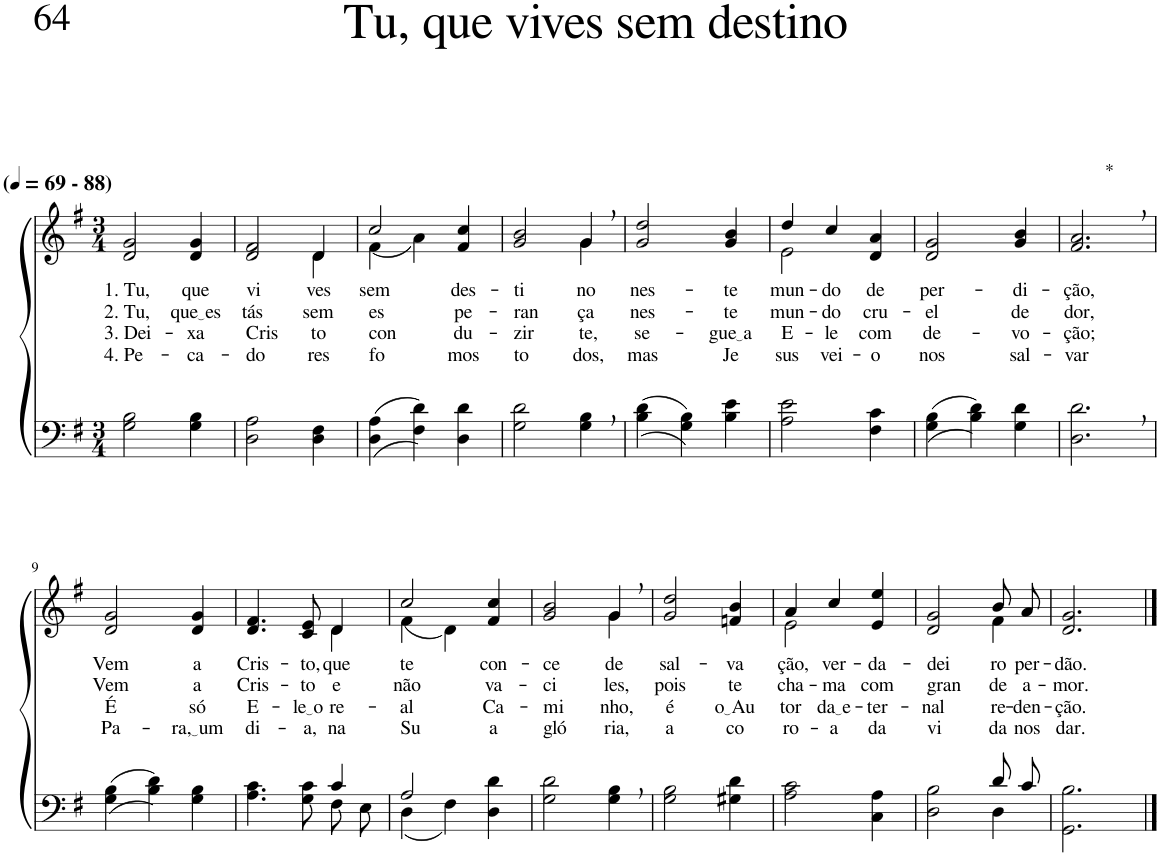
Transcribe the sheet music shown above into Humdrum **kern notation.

**kern	**kern	**text	**text	**text	**text
*part2	*part1	*part1	*part1	*part1	*part1
*staff2	*staff1	*staff1	*staff1	*staff1	*staff1
*I"Parte III e IV	*I"Parte I e II	*	*	*	*
*clefF4	*clefG2	*	*	*	*
*Trd1c2	*Trd1c2	*	*	*	*
*k[f#]	*k[f#]	*	*	*	*
*M3/4	*M3/4	*	*	*	*
*MM69	*MM69	*	*	*	*
=1	=1	=1	=1	=1	=1
!	!LO:TX:a:B:t=(	!	!	!	!
!	!LO:TX:a:B:t=- 88)	!	!	!	!
!	!	!LO:LY:b	!LO:LY:b	!LO:LY:b	!LO:LY:b
2G\ 2B\	2d/ 2g/	1. Tu,	2. Tu,	3. Dei-	4. Pe-
!	!	!LO:LY:b	!LO:LY:b	!LO:LY:b	!LO:LY:b
4G\ 4B\	4d/ 4g/	que	que es	-xa	-ca-
=2	=2	=2	=2	=2	=2
!	!	!LO:LY:b	!LO:LY:b	!LO:LY:b	!LO:LY:b
*	*^	*	*	*	*
2D\ 2A\	2d/ 2f#/	2ryy	vi-	tás	Cris-	-do-
!	!	!	!LO:LY:b	!LO:LY:b	!LO:LY:b	!LO:LY:b
4D\ 4F#\	4d/	4d\	-ves	sem	-to	-res
=3	=3	=3	=3	=3	=3	=3
!	!	!	!LO:LY:b	!LO:LY:b	!LO:LY:b	!LO:LY:b
((4D\ 4A\	2cc/	(4f#\	sem	es-	con-	fo-
4F#\ 4d\))	.	4a\)	.	.	.	.
!	!	!	!LO:LY:b	!LO:LY:b	!LO:LY:b	!LO:LY:b
4D\ 4d\	4f#/ 4cc/	4ryy	des-	-pe-	-du-	-mos
=4	=4	=4	=4	=4	=4	=4
!	!	!	!LO:LY:b	!LO:LY:b	!LO:LY:b	!LO:LY:b
2G\ 2d\	2g/ 2b/	2ryy	-ti-	-ran-	-zir-	to-
!	!	!	!LO:LY:b	!LO:LY:b	!LO:LY:b	!LO:LY:b
4G\, 4B\,	4g,/	4g\	-no	-ça	-te,	-dos,
=5	=5	=5	=5	=5	=5	=5
!	!	!	!LO:LY:b	!LO:LY:b	!LO:LY:b	!LO:LY:b
*	*v	*v	*	*	*	*
((4B\ 4d\	2g/ 2dd/	nes-	nes-	se-	mas
4G\ 4B\))	.	.	.	.	.
!	!	!LO:LY:b	!LO:LY:b	!LO:LY:b	!LO:LY:b
4B\ 4e\	4g/ 4b/	-te	-te	gue a	Je-
=6	=6	=6	=6	=6	=6
*	*^	*	*	*	*
!	!	!	!LO:LY:b	!LO:LY:b	!LO:LY:b	!LO:LY:b
2A\ 2e\	4dd/	2e\	mun-	mun-	E-	-sus
!	!	!	!LO:LY:b	!LO:LY:b	!LO:LY:b	!LO:LY:b
.	4cc/	.	-do	-do	-le	vei-
!	!	!	!LO:LY:b	!LO:LY:b	!LO:LY:b	!LO:LY:b
4F#\ 4c\	4d/ 4a/	4ryy	de	cru-	com	-o
=7	=7	=7	=7	=7	=7	=7
!	!	!	!LO:LY:b	!LO:LY:b	!LO:LY:b	!LO:LY:b
*	*v	*v	*	*	*	*
((4G\ 4B\	2d/ 2g/	per-	-el	de-	nos
4B\ 4d\))	.	.	.	.	.
!	!	!LO:LY:b	!LO:LY:b	!LO:LY:b	!LO:LY:b
4G\ 4d\	4g/ 4b/	-di-	de	-vo-	sal-
=8	=8	=8	=8	=8	=8
!	!LO:TX:a:t=*	!	!	!	!
!	!	!LO:LY:b	!LO:LY:b	!LO:LY:b	!LO:LY:b
2.D\, 2.d\,	2.f#/, 2.a/,	-ção,	dor,	-ção;	-var
!!LO:LB:g=z
=9	=9	=9	=9	=9	=9
!	!	!LO:LY:b	!LO:LY:b	!LO:LY:b	!LO:LY:b
((4G\ 4B\	2d/ 2g/	Vem	Vem	É	Pa-
4B\ 4d\))	.	.	.	.	.
!	!	!LO:LY:b	!LO:LY:b	!LO:LY:b	!LO:LY:b
4G\ 4B\	4d/ 4g/	a	a	só	ra, um
=10	=10	=10	=10	=10	=10
*^	*	*	*	*	*
!	!	!	!LO:LY:b	!LO:LY:b	!LO:LY:b	!LO:LY:b
*	*	*^	*	*	*	*
2ryy	4.A\ 4.c\	4.d/ 4.f#/	2ryy	Cris-	Cris-	E-	di-
!	!	!	!	!LO:LY:b	!LO:LY:b	!LO:LY:b	!LO:LY:b
.	8G\ 8c\	8c/ 8e/	.	-to,	-to	le o	-a,
!	!	!	!	!LO:LY:b	!LO:LY:b	!LO:LY:b	!LO:LY:b
4c/	8F#\L	4d/	4d\	que	e	re-	na
.	8E\J	.	.	.	.	.	.
=11	=11	=11	=11	=11	=11	=11	=11
!	!	!	!	!LO:LY:b	!LO:LY:b	!LO:LY:b	!LO:LY:b
2A/	(4D\	2cc/	(4f#\	te	não	-al	Su-
.	4F#\)	.	4d\)	.	.	.	.
!	!	!	!	!LO:LY:b	!LO:LY:b	!LO:LY:b	!LO:LY:b
4ryy	4D\ 4d\	4f#/ 4cc/	4ryy	con-	va-	Ca-	-a
=12	=12	=12	=12	=12	=12	=12	=12
!	!	!	!	!LO:LY:b	!LO:LY:b	!LO:LY:b	!LO:LY:b
*v	*v	*	*	*	*	*	*
2G\ 2d\	2g/ 2b/	2ryy	-ce-	-ci-	-mi-	gló-
!	!	!	!LO:LY:b	!LO:LY:b	!LO:LY:b	!LO:LY:b
4G\, 4B\,	4g,/	4g\	-de	-les,	-nho,	-ria,
=13	=13	=13	=13	=13	=13	=13
!	!	!	!LO:LY:b	!LO:LY:b	!LO:LY:b	!LO:LY:b
*	*v	*v	*	*	*	*
2G\ 2B\	2g/ 2dd/	sal-	pois	é	a
!	!	!LO:LY:b	!LO:LY:b	!LO:LY:b	!LO:LY:b
4G#X\ 4d\	4fn/ 4b/	-va-	te	o Au	co-
=14	=14	=14	=14	=14	=14
*	*^	*	*	*	*
!	!	!	!LO:LY:b	!LO:LY:b	!LO:LY:b	!LO:LY:b
2A\ 2c\	4a/	2e\	-ção,	cha-	-tor	-ro-
!	!	!	!LO:LY:b	!LO:LY:b	!LO:LY:b	!LO:LY:b
.	4cc/	.	ver-	-ma	da e	-a
!	!	!	!LO:LY:b	!LO:LY:b	!LO:LY:b	!LO:LY:b
4C\ 4A\	4e/ 4ee/	4ryy	-da-	com	-ter-	da
=15	=15	=15	=15	=15	=15	=15
*^	*	*	*	*	*	*
!	!	!	!	!LO:LY:b	!LO:LY:b	!LO:LY:b	!LO:LY:b
2ryy	2D\ 2B\	2d/ 2g/	2ryy	-dei-	gran-	-nal	vi-
!	!	!	!	!LO:LY:b	!LO:LY:b	!LO:LY:b	!LO:LY:b
8d/L	4D\	8b/L	4f#\	-ro	-de	re-	-da
!	!	!	!	!LO:LY:b	!LO:LY:b	!LO:LY:b	!LO:LY:b
8c/J	.	8a/J	.	per-	a-	-den-	nos
*v	*v	*	*	*	*	*	*
*	*v	*v	*	*	*	*
=16	=16	=16	=16	=16	=16
!	!	!LO:LY:b	!LO:LY:b	!LO:LY:b	!LO:LY:b
2.GG\ 2.B\	2.d/ 2.g/	-dão.	-mor.	-ção.	dar.
==	==	==	==	==	==
*-	*-	*-	*-	*-	*-
